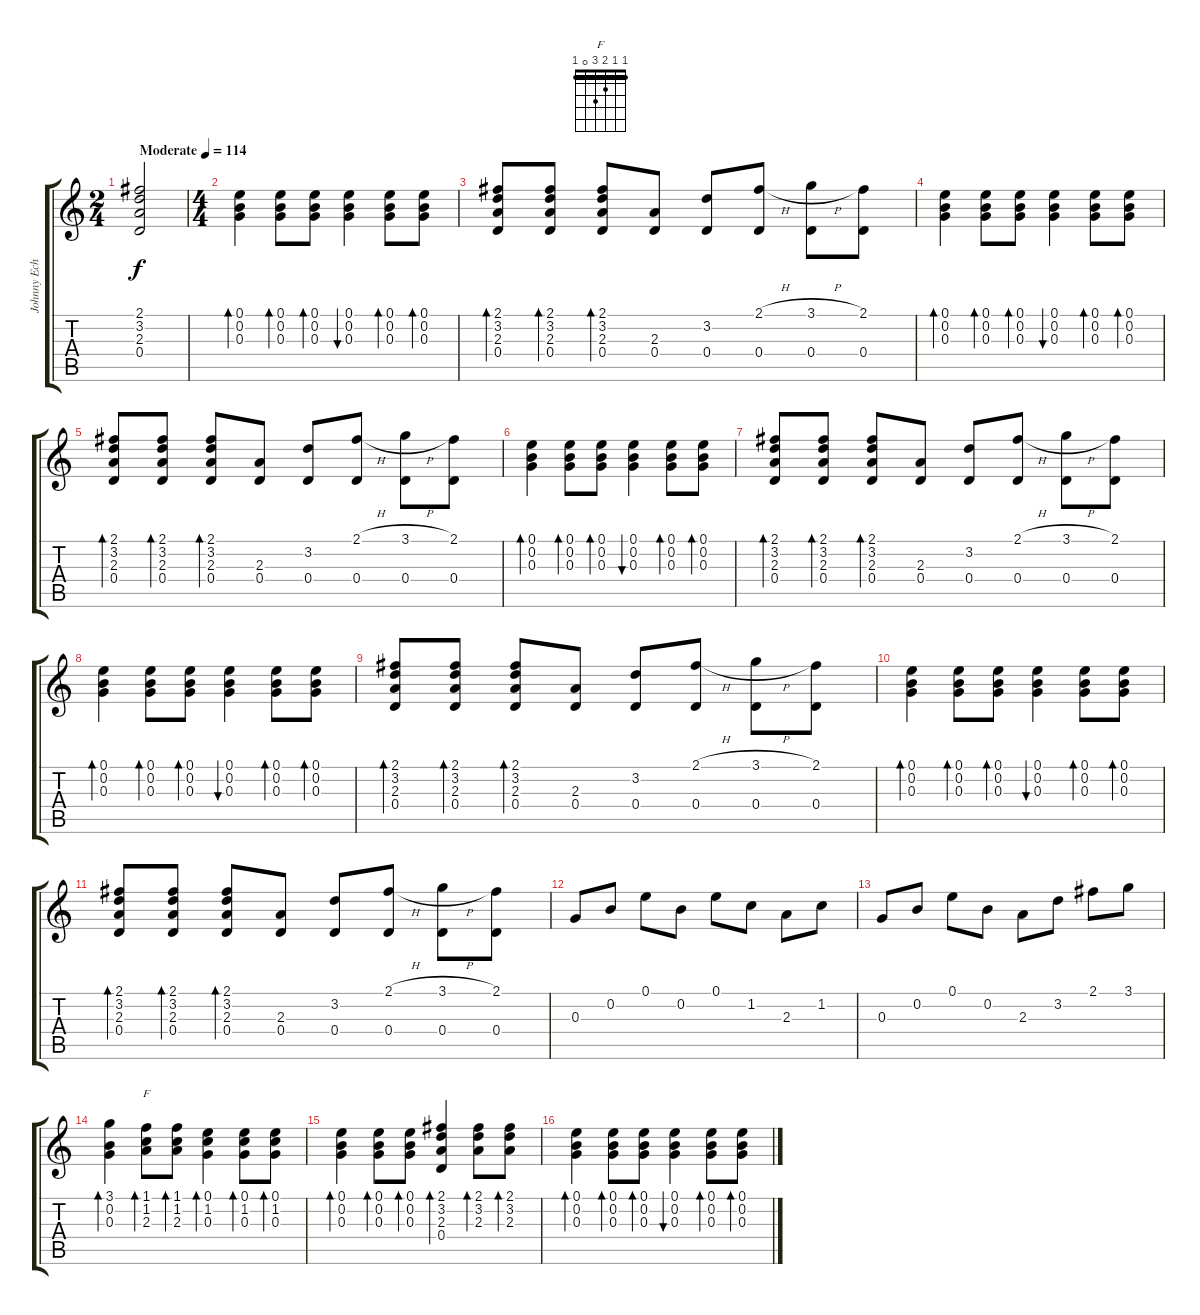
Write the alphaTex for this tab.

\track ("Johnny Echols" "Johnny Ech") {instrument acousticguitarnylon}
\staff {score tabs}
\tuning (E4 B3 G3 D3 A2 E2) {hide}
\chord ("F" 1 1 2 3 0 1) {barre 1}
\ts (2 4)
\tempo (114 "Moderate")
\clef g2
\ks c
(2.1 3.2 2.3 0.4).2{dy f instrument acousticguitarnylon} |
\ts (4 4)
(0.1 0.2 0.3).4{bd 60} (0.1 0.2 0.3).8{bd 60} (0.1 0.2 0.3).8{bd 60} (0.1 0.2 0.3).4{bu 60} (0.1 0.2 0.3).8{bd 60} (0.1 0.2 0.3).8{bd 60} |
(2.1 3.2 2.3 0.4).8{bd 60} (2.1 3.2 2.3 0.4).8{bd 60} (2.1 3.2 2.3 0.4).8{bd 60} (2.3 0.4).8 (3.2 0.4).8 (2.1{h} 0.4).8 (3.1{h} 0.4).8 (2.1 0.4).8 |
(0.1 0.2 0.3).4{bd 60} (0.1 0.2 0.3).8{bd 60} (0.1 0.2 0.3).8{bd 60} (0.1 0.2 0.3).4{bu 60} (0.1 0.2 0.3).8{bd 60} (0.1 0.2 0.3).8{bd 60} |
(2.1 3.2 2.3 0.4).8{bd 60} (2.1 3.2 2.3 0.4).8{bd 60} (2.1 3.2 2.3 0.4).8{bd 60} (2.3 0.4).8 (3.2 0.4).8 (2.1{h} 0.4).8 (3.1{h} 0.4).8 (2.1 0.4).8 |
(0.1 0.2 0.3).4{bd 60} (0.1 0.2 0.3).8{bd 60} (0.1 0.2 0.3).8{bd 60} (0.1 0.2 0.3).4{bu 60} (0.1 0.2 0.3).8{bd 60} (0.1 0.2 0.3).8{bd 60} |
(2.1 3.2 2.3 0.4).8{bd 60} (2.1 3.2 2.3 0.4).8{bd 60} (2.1 3.2 2.3 0.4).8{bd 60} (2.3 0.4).8 (3.2 0.4).8 (2.1{h} 0.4).8 (3.1{h} 0.4).8 (2.1 0.4).8 |
(0.1 0.2 0.3).4{bd 60} (0.1 0.2 0.3).8{bd 60} (0.1 0.2 0.3).8{bd 60} (0.1 0.2 0.3).4{bu 60} (0.1 0.2 0.3).8{bd 60} (0.1 0.2 0.3).8{bd 60} |
(2.1 3.2 2.3 0.4).8{bd 60} (2.1 3.2 2.3 0.4).8{bd 60} (2.1 3.2 2.3 0.4).8{bd 60} (2.3 0.4).8 (3.2 0.4).8 (2.1{h} 0.4).8 (3.1{h} 0.4).8 (2.1 0.4).8 |
(0.1 0.2 0.3).4{bd 60} (0.1 0.2 0.3).8{bd 60} (0.1 0.2 0.3).8{bd 60} (0.1 0.2 0.3).4{bu 60} (0.1 0.2 0.3).8{bd 60} (0.1 0.2 0.3).8{bd 60} |
(2.1 3.2 2.3 0.4).8{bd 60} (2.1 3.2 2.3 0.4).8{bd 60} (2.1 3.2 2.3 0.4).8{bd 60} (2.3 0.4).8 (3.2 0.4).8 (2.1{h} 0.4).8 (3.1{h} 0.4).8 (2.1 0.4).8 |
0.3.8 0.2.8 0.1.8 0.2.8 0.1.8 1.2.8 2.3.8 1.2.8 |
0.3.8 0.2.8 0.1.8 0.2.8 2.3.8 3.2.8 2.1.8 3.1.8 |
(3.1 0.2 0.3).4{bd 60} (1.1 1.2 2.3).8{bd 60 ch "F"} (1.1 1.2 2.3).8{bd 60} (0.1 1.2 0.3).4{bd 60} (0.1 1.2 0.3).8{bd 60} (0.1 1.2 0.3).8{bd 60} |
(0.1 0.2 0.3).4{bd 60} (0.1 0.2 0.3).8{bd 60} (0.1 0.2 0.3).8{bd 60} (2.1 3.2 2.3 0.4).4{bd 60} (2.1 3.2 2.3).8{bd 60} (2.1 3.2 2.3).8{bd 60} |
(0.1 0.2 0.3).4{bd 60} (0.1 0.2 0.3).8{bd 60} (0.1 0.2 0.3).8{bd 60} (0.1 0.2 0.3).4{bu 60} (0.1 0.2 0.3).8{bd 60} (0.1 0.2 0.3).8{bd 60}
